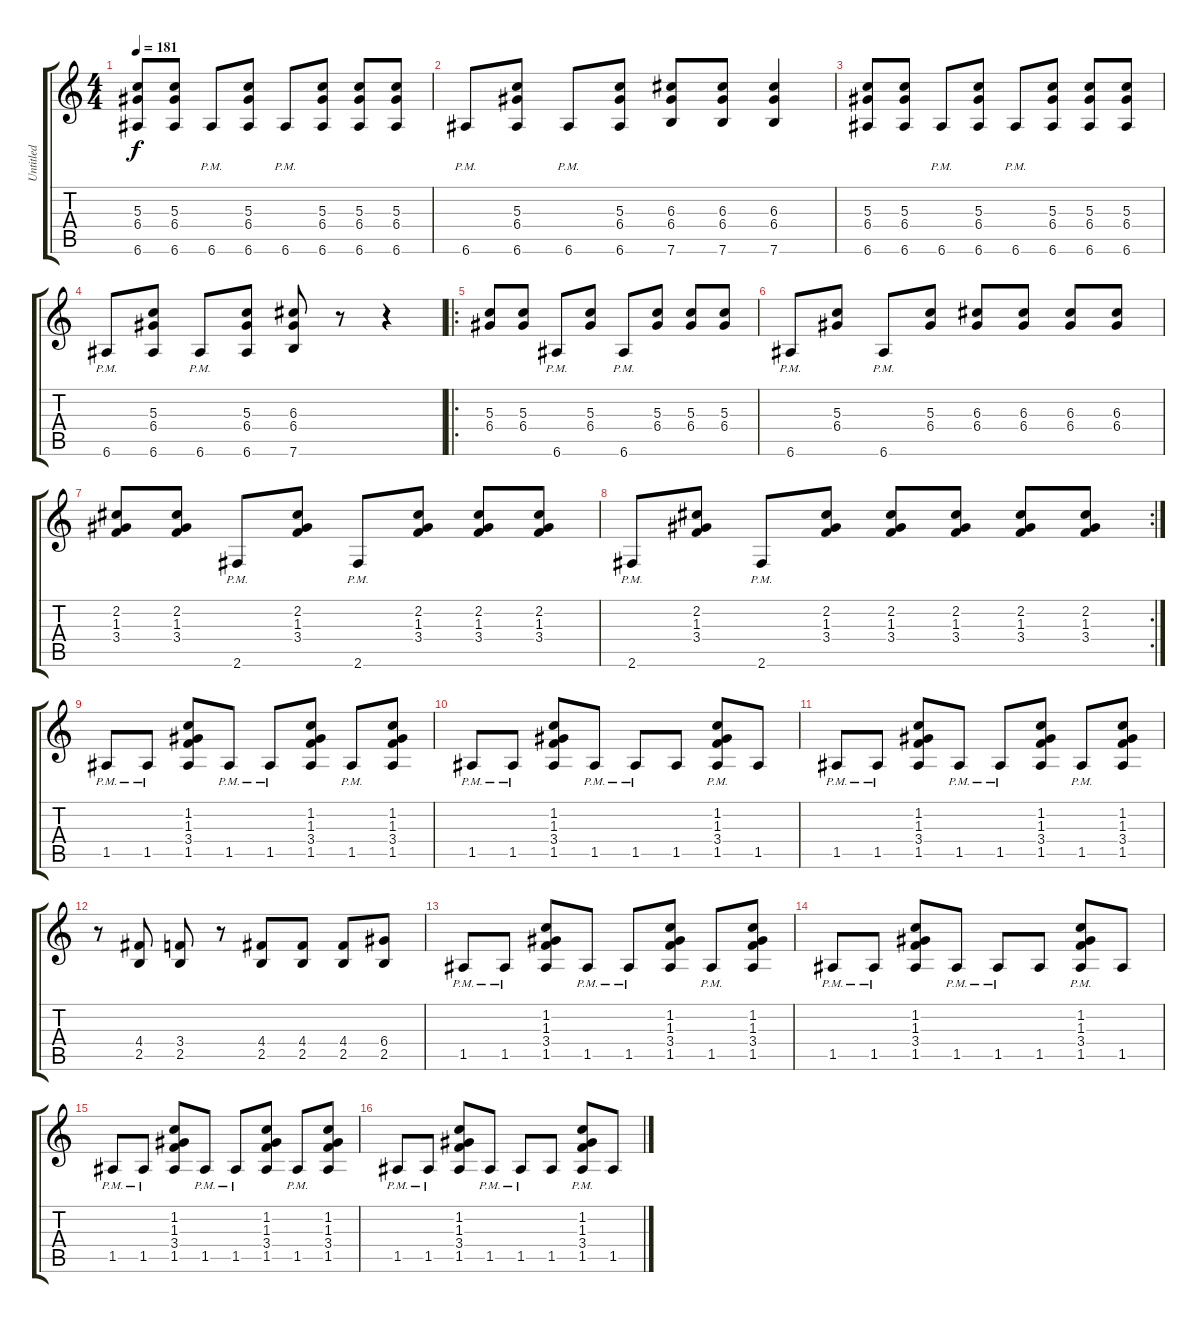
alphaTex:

\track ("Untitled" "Untitled") {instrument distortionguitar}
\staff {score tabs}
\tuning (E4 B3 G3 D3 A2 E2) {hide}
\ts (4 4)
\tempo 181
\clef g2
\ks c
(5.3 6.4 6.6).8{dy f instrument distortionguitar} (5.3 6.4 6.6).8 6.6{pm}.8 (5.3 6.4 6.6).8 6.6{pm}.8 (5.3 6.4 6.6).8 (5.3 6.4 6.6).8 (5.3 6.4 6.6).8 |
6.6{pm}.8 (5.3 6.4 6.6).8 6.6{pm}.8 (5.3 6.4 6.6).8 (6.3 6.4 7.6).8 (6.3 6.4 7.6).8 (6.3 6.4 7.6).4 |
(5.3 6.4 6.6).8 (5.3 6.4 6.6).8 6.6{pm}.8 (5.3 6.4 6.6).8 6.6{pm}.8 (5.3 6.4 6.6).8 (5.3 6.4 6.6).8 (5.3 6.4 6.6).8 |
6.6{pm}.8 (5.3 6.4 6.6).8 6.6{pm}.8 (5.3 6.4 6.6).8 (6.3 6.4 7.6).8 r.8 r.4 |
\ro
(5.3 6.4).8 (5.3 6.4).8 6.6{pm}.8 (5.3 6.4).8 6.6{pm}.8 (5.3 6.4).8 (5.3 6.4).8 (5.3 6.4).8 |
6.6{pm}.8 (5.3 6.4).8 6.6{pm}.8 (5.3 6.4).8 (6.3 6.4).8 (6.3 6.4).8 (6.3 6.4).8 (6.3 6.4).8 |
(2.2 1.3 3.4).8 (2.2 1.3 3.4).8 2.6{pm}.8 (2.2 1.3 3.4).8 2.6{pm}.8 (2.2 1.3 3.4).8 (2.2 1.3 3.4).8 (2.2 1.3 3.4).8 |
\rc 2
2.6{pm}.8 (2.2 1.3 3.4).8 2.6{pm}.8 (2.2 1.3 3.4).8 (2.2 1.3 3.4).8 (2.2 1.3 3.4).8 (2.2 1.3 3.4).8 (2.2 1.3 3.4).8 |
1.5{pm}.8 1.5{pm}.8 (1.2 1.3 3.4 1.5).8 1.5{pm}.8 1.5{pm}.8 (1.2 1.3 3.4 1.5).8 1.5{pm}.8 (1.2 1.3 3.4 1.5).8 |
1.5{pm}.8 1.5{pm}.8 (1.2 1.3 3.4 1.5).8 1.5{pm}.8 1.5{pm}.8 1.5.8 (1.2{pm} 1.3{pm} 3.4{pm} 1.5{pm}).8 1.5.8 |
1.5{pm}.8 1.5{pm}.8 (1.2 1.3 3.4 1.5).8 1.5{pm}.8 1.5{pm}.8 (1.2 1.3 3.4 1.5).8 1.5{pm}.8 (1.2 1.3 3.4 1.5).8 |
r.8 (4.4 2.5).8 (3.4 2.5).8 r.8 (4.4 2.5).8 (4.4 2.5).8 (4.4 2.5).8 (6.4 2.5).8 |
1.5{pm}.8 1.5{pm}.8 (1.2 1.3 3.4 1.5).8 1.5{pm}.8 1.5{pm}.8 (1.2 1.3 3.4 1.5).8 1.5{pm}.8 (1.2 1.3 3.4 1.5).8 |
1.5{pm}.8 1.5{pm}.8 (1.2 1.3 3.4 1.5).8 1.5{pm}.8 1.5{pm}.8 1.5.8 (1.2{pm} 1.3{pm} 3.4{pm} 1.5{pm}).8 1.5.8 |
1.5{pm}.8 1.5{pm}.8 (1.2 1.3 3.4 1.5).8 1.5{pm}.8 1.5{pm}.8 (1.2 1.3 3.4 1.5).8 1.5{pm}.8 (1.2 1.3 3.4 1.5).8 |
1.5{pm}.8 1.5{pm}.8 (1.2 1.3 3.4 1.5).8 1.5{pm}.8 1.5{pm}.8 1.5.8 (1.2{pm} 1.3{pm} 3.4{pm} 1.5{pm}).8 1.5.8
